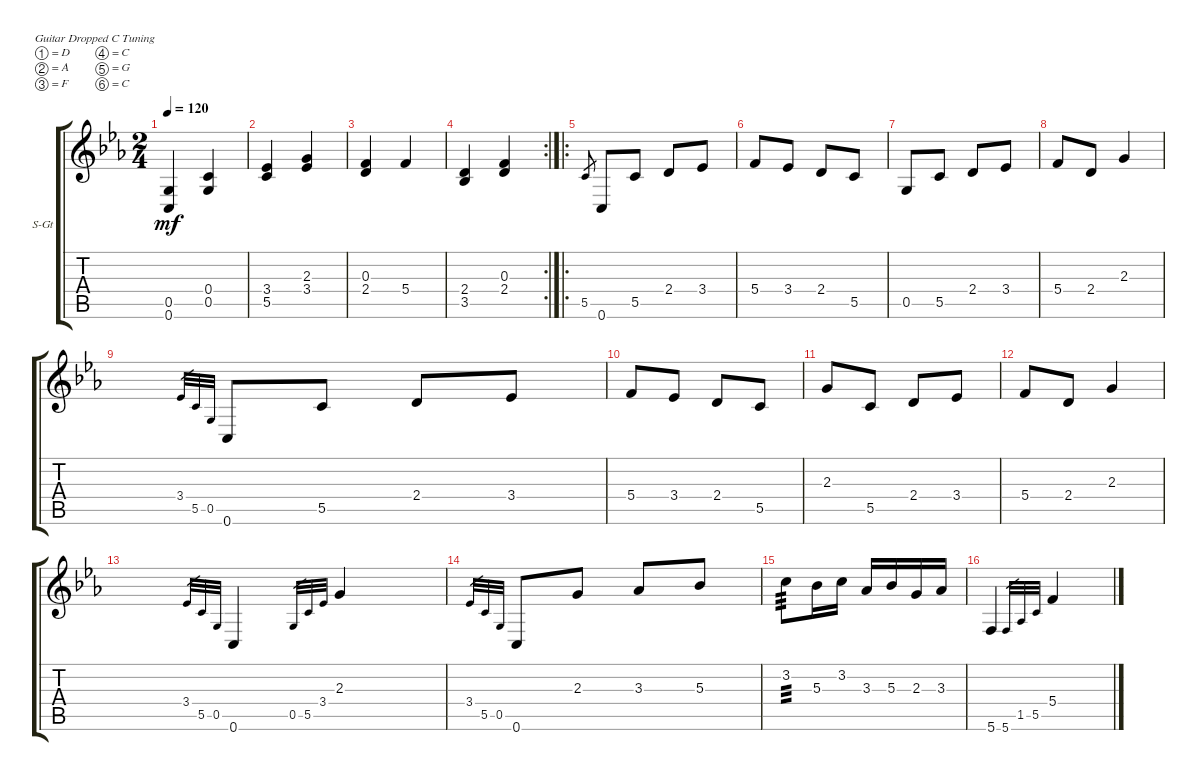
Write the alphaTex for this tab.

\defaultSystemsLayout 4
\bracketExtendMode groupsimilarinstruments
\firstSystemTrackNameOrientation horizontal
\otherSystemsTrackNameOrientation horizontal
\track ("Steel Guitar" "S-Gt") {instrument acousticguitarsteel}
\staff {score tabs}
\tuning (D4 A3 F3 C3 G2 C2)
\ts (2 4)
\tempo 120
\clef g2
\ks eb
(0.6 0.5).4{dy mf instrument acousticguitarsteel} (0.5 0.4).4 |
(5.5 3.4).4 (3.4 2.3).4 |
(2.4 0.3).4 5.4.4 |
\rc 2
(3.5 2.4).4 (2.4 0.3).4 |
\ro
5.5.8{gr} 0.6.8 5.5.8 2.4.8 3.4.8 |
5.4.8 3.4.8 2.4.8 5.5.8 |
0.5.8 5.5.8 2.4.8 3.4.8 |
5.4.8 2.4.8 2.3.4 |
3.4.32{gr} 5.5.32{gr} 0.5.32{gr} 0.6.8 5.5.8 2.4.8 3.4.8 |
5.4.8 3.4.8 2.4.8 5.5.8 |
2.3.8 5.5.8 2.4.8 3.4.8 |
5.4.8 2.4.8 2.3.4 |
3.4.32{gr} 5.5.32{gr} 0.5.32{gr} 0.6.4 0.5.32{gr} 5.5.32{gr} 3.4.32{gr} 2.3.4 |
3.4.32{gr} 5.5.32{gr} 0.5.32{gr} 0.6.8 2.3.8 3.3.8 5.3.8 |
3.2.8{tp 3} 5.3.16 3.2.16 3.3.16 5.3.16 2.3.16 3.3.16 |
5.6.4 5.6.32{gr} 1.5.32{gr} 5.5.32{gr} 5.4.4
